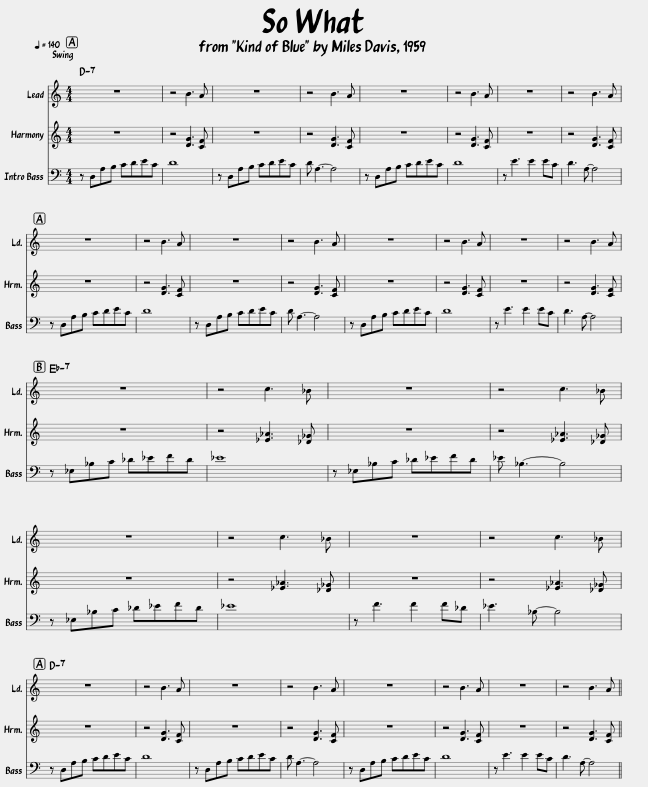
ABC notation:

X:1
%%score 1 2 3
L:1/8
Q:1/4=140
M:4/4
I:linebreak $
K:C
V:1 treble
V:2 treble
V:3 bass transpose=-12
V:1
 z8 | z4 B3 A | z8 | z4 B3 A | z8 | %5
 z4 B3 A | z8 | z4 B3 A |$ z8 | z4 B3 A | %10
 z8 | z4 B3 A | z8 | z4 B3 A | z8 | %15
 z4 B3 A |$ z8 | z4 c3 _B | z8 | z4 c3 _B |$ %20
 z8 | z4 c3 _B | z8 | z4 c3 _B |$ z8 | %25
 z4 B3 A | z8 | z4 B3 A | z8 | z4 B3 A | %30
 z8 | z4 B3 A || %32
V:2
 z8 | z4 [DG]3 [CF] | z8 | z4 [DG]3 [CF] | z8 | %5
 z4 [DG]3 [CF] | z8 | z4 [DG]3 [CF] |$ z8 | z4 [DG]3 [CF] | %10
 z8 | z4 [DG]3 [CF] | z8 | z4 [DG]3 [CF] | z8 | %15
 z4 [DG]3 [CF] |$ z8 | z4 [_E_A]3 [_D_G] | z8 | z4 [_E_A]3 [_D_G] |$ %20
 z8 | z4 [_E_A]3 [_D_G] | z8 | z4 [_E_A]3 [_D_G] |$ z8 | %25
 z4 [DG]3 [CF] | z8 | z4 [DG]3 [CF] | z8 | z4 [DG]3 [CF] | %30
 z8 | z4 [DG]3 [CF] || %32
V:3
 z D,A,B, CDEC | D8 | z D,A,B, CDEC | D A,3- A,4 | z D,A,B, CDEC | %5
 D8 | z E3 E2 EC | D3 A,- A,4 |$ z D,A,B, CDEC | D8 | %10
 z D,A,B, CDEC | D A,3- A,4 | z D,A,B, CDEC | D8 | z E3 E2 EC | %15
 D3 A,- A,4 |$ z _E,_B,C _D_EFD | _E8 | z _E,_B,C _D_EFD | _E _B,3- B,4 |$ %20
 z _E,_B,C _D_EFD | _E8 | z F3 F2 F_D | _E3 _B,- B,4 |$ z D,A,B, CDEC | %25
 D8 | z D,A,B, CDEC | D A,3- A,4 | z D,A,B, CDEC | D8 | %30
 z E3 E2 EC | D3 A,- A,4 || %32
